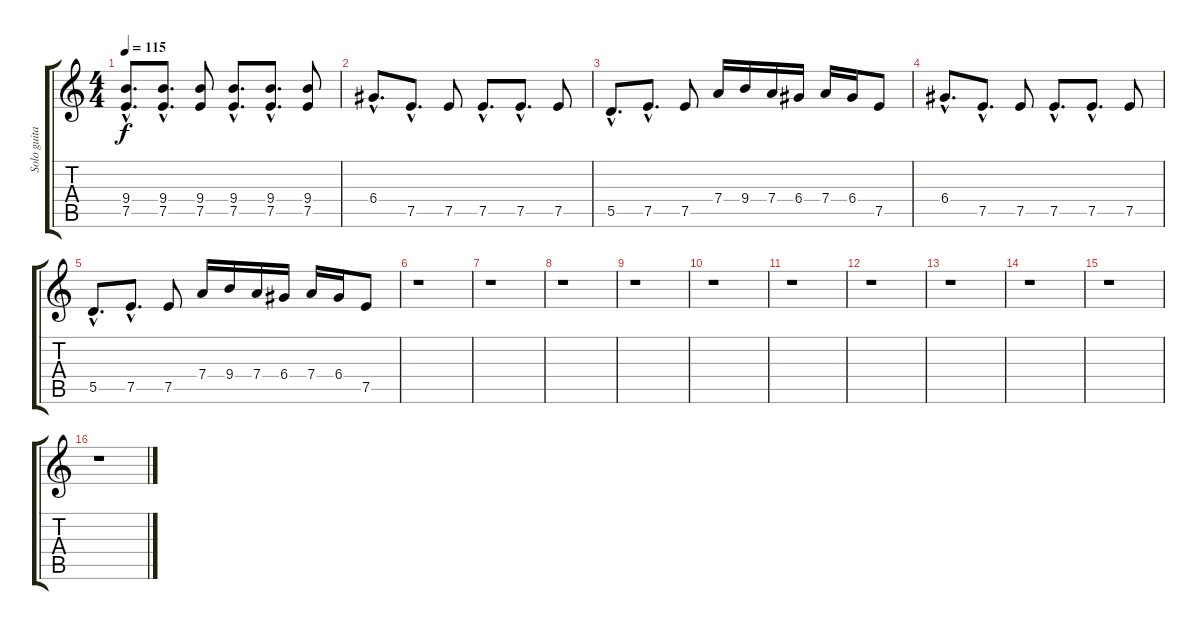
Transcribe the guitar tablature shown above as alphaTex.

\track ("Solo guitar" "Solo guita") {instrument overdrivenguitar}
\staff {score tabs}
\tuning (E4 B3 G3 D3 A2 D2) {hide}
\ts (4 4)
\tempo 115
\clef g2
\ks c
(9.4{hac} 7.5{hac}).8{d dy f} (9.4{hac} 7.5{hac}).8{d} (9.4 7.5).8 (9.4{hac} 7.5{hac}).8{d} (9.4{hac} 7.5{hac}).8{d} (9.4 7.5).8 |
6.4{hac}.8{d} 7.5{hac}.8{d} 7.5.8 7.5{hac}.8{d} 7.5{hac}.8{d} 7.5.8 |
5.5{hac}.8{d} 7.5{hac}.8{d} 7.5.8 7.4.16 9.4.16 7.4.16 6.4.16 7.4.16 6.4.16 7.5.8 |
6.4{hac}.8{d} 7.5{hac}.8{d} 7.5.8 7.5{hac}.8{d} 7.5{hac}.8{d} 7.5.8 |
5.5{hac}.8{d} 7.5{hac}.8{d} 7.5.8 7.4.16 9.4.16 7.4.16 6.4.16 7.4.16 6.4.16 7.5.8 |
r.1 |
r.1 |
r.1 |
r.1 |
r.1 |
r.1 |
r.1 |
r.1 |
r.1 |
r.1 |
r.1
